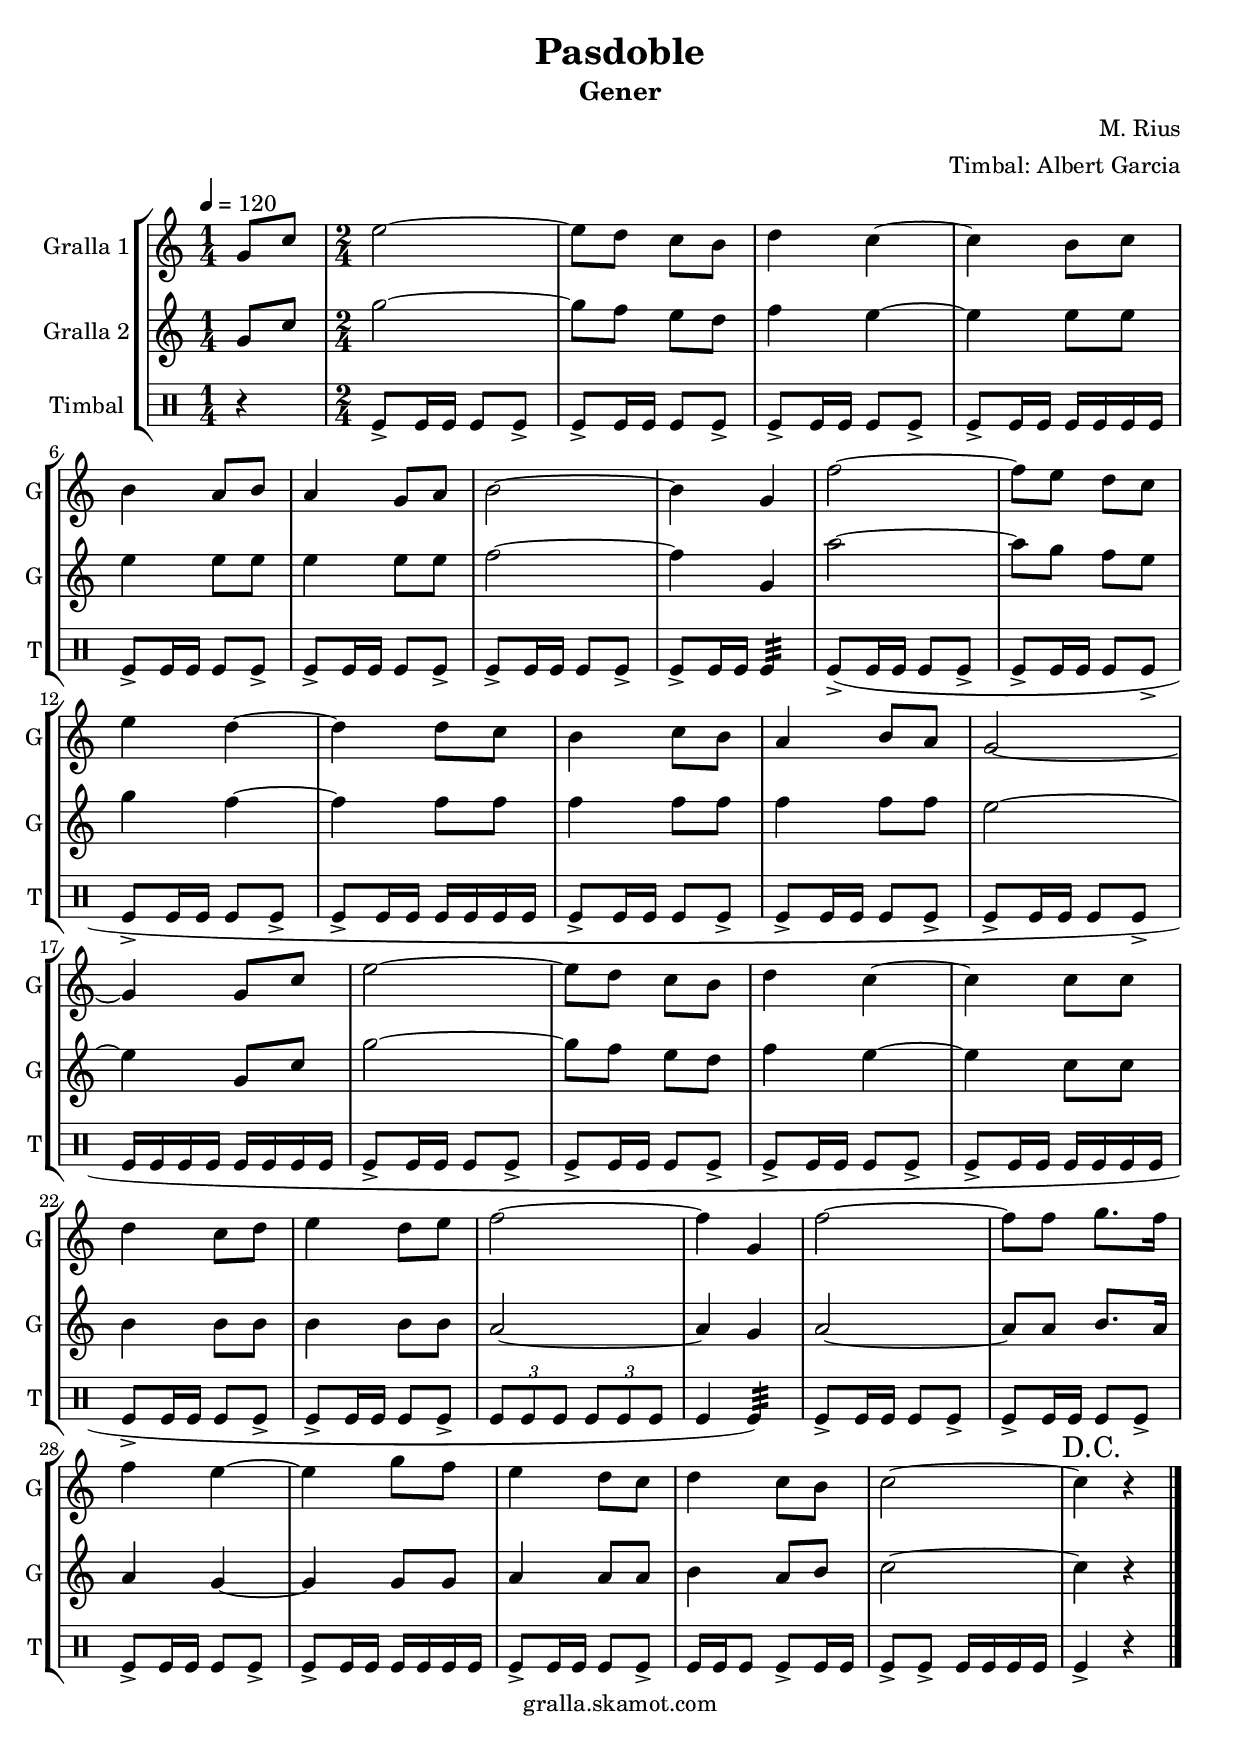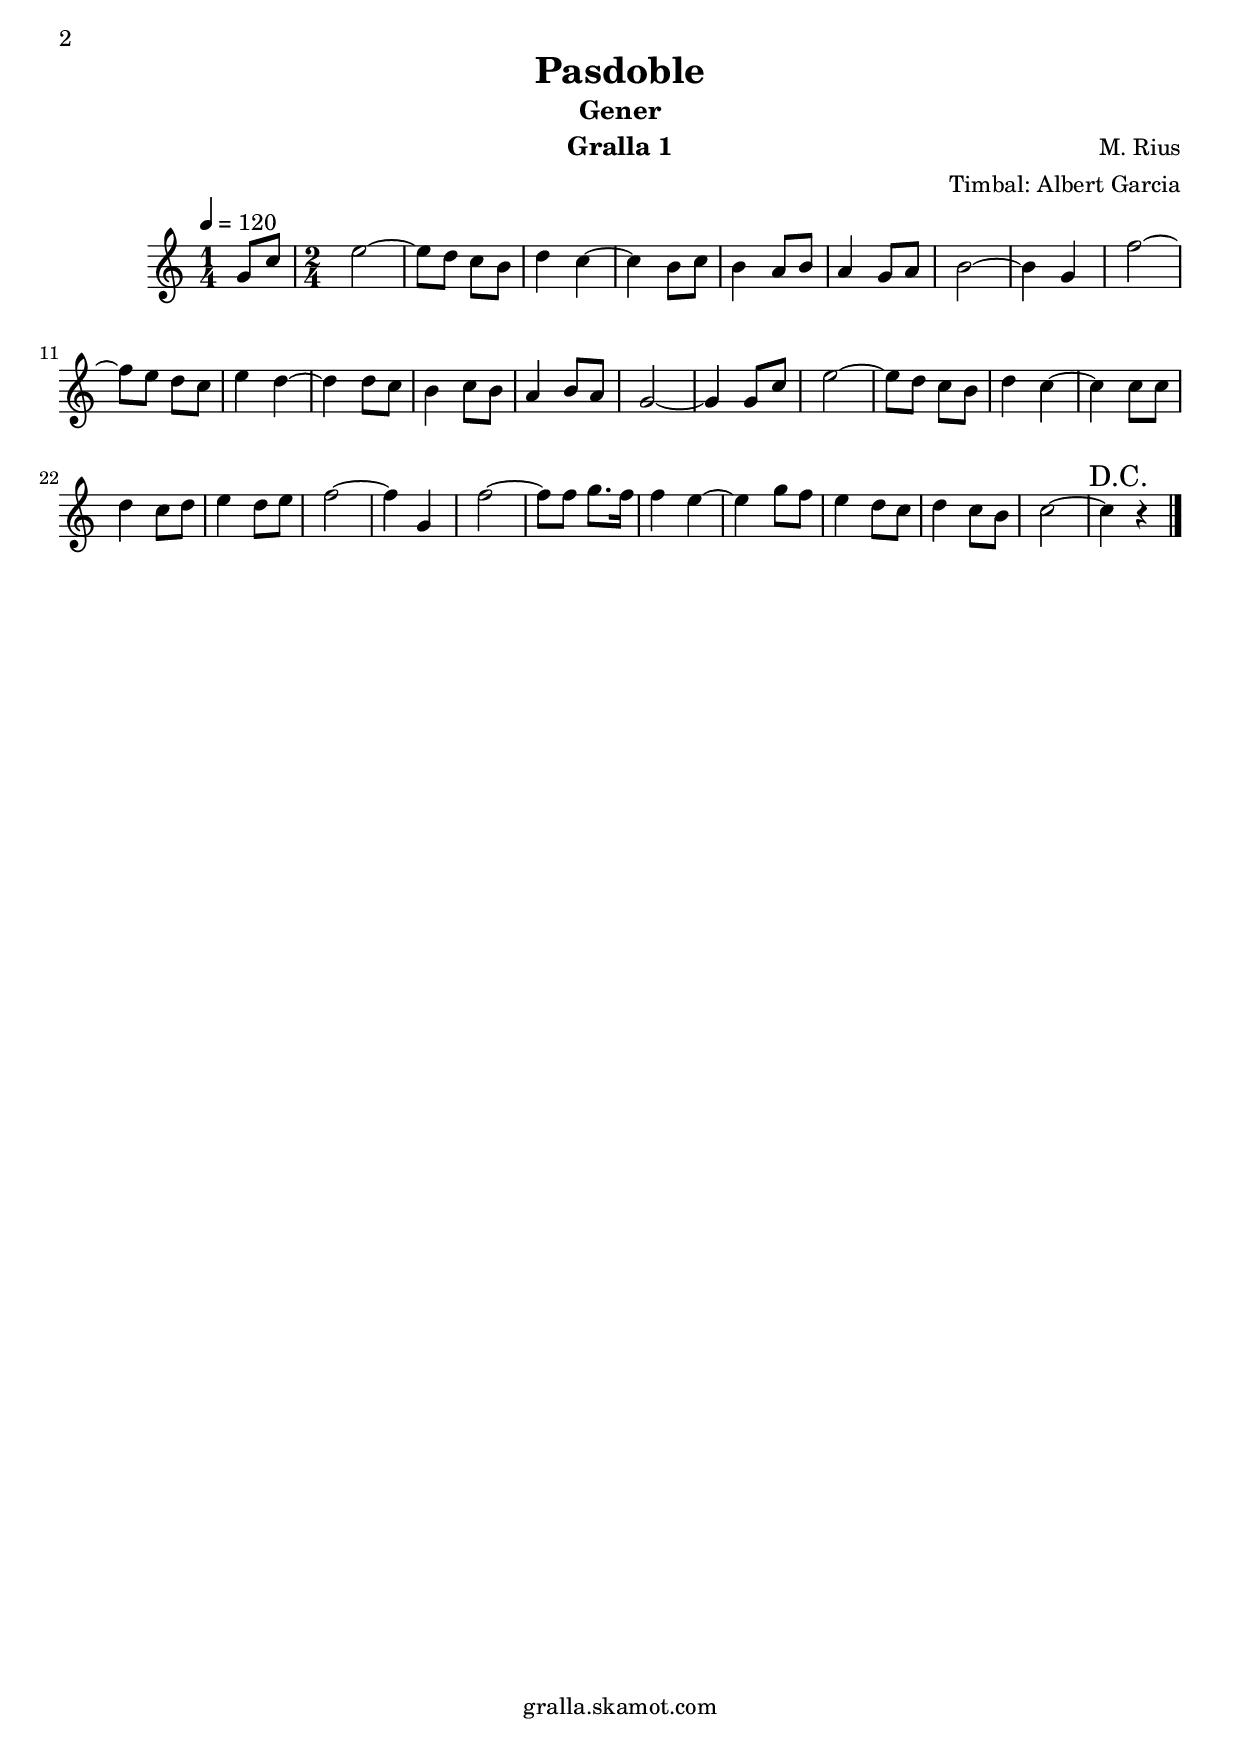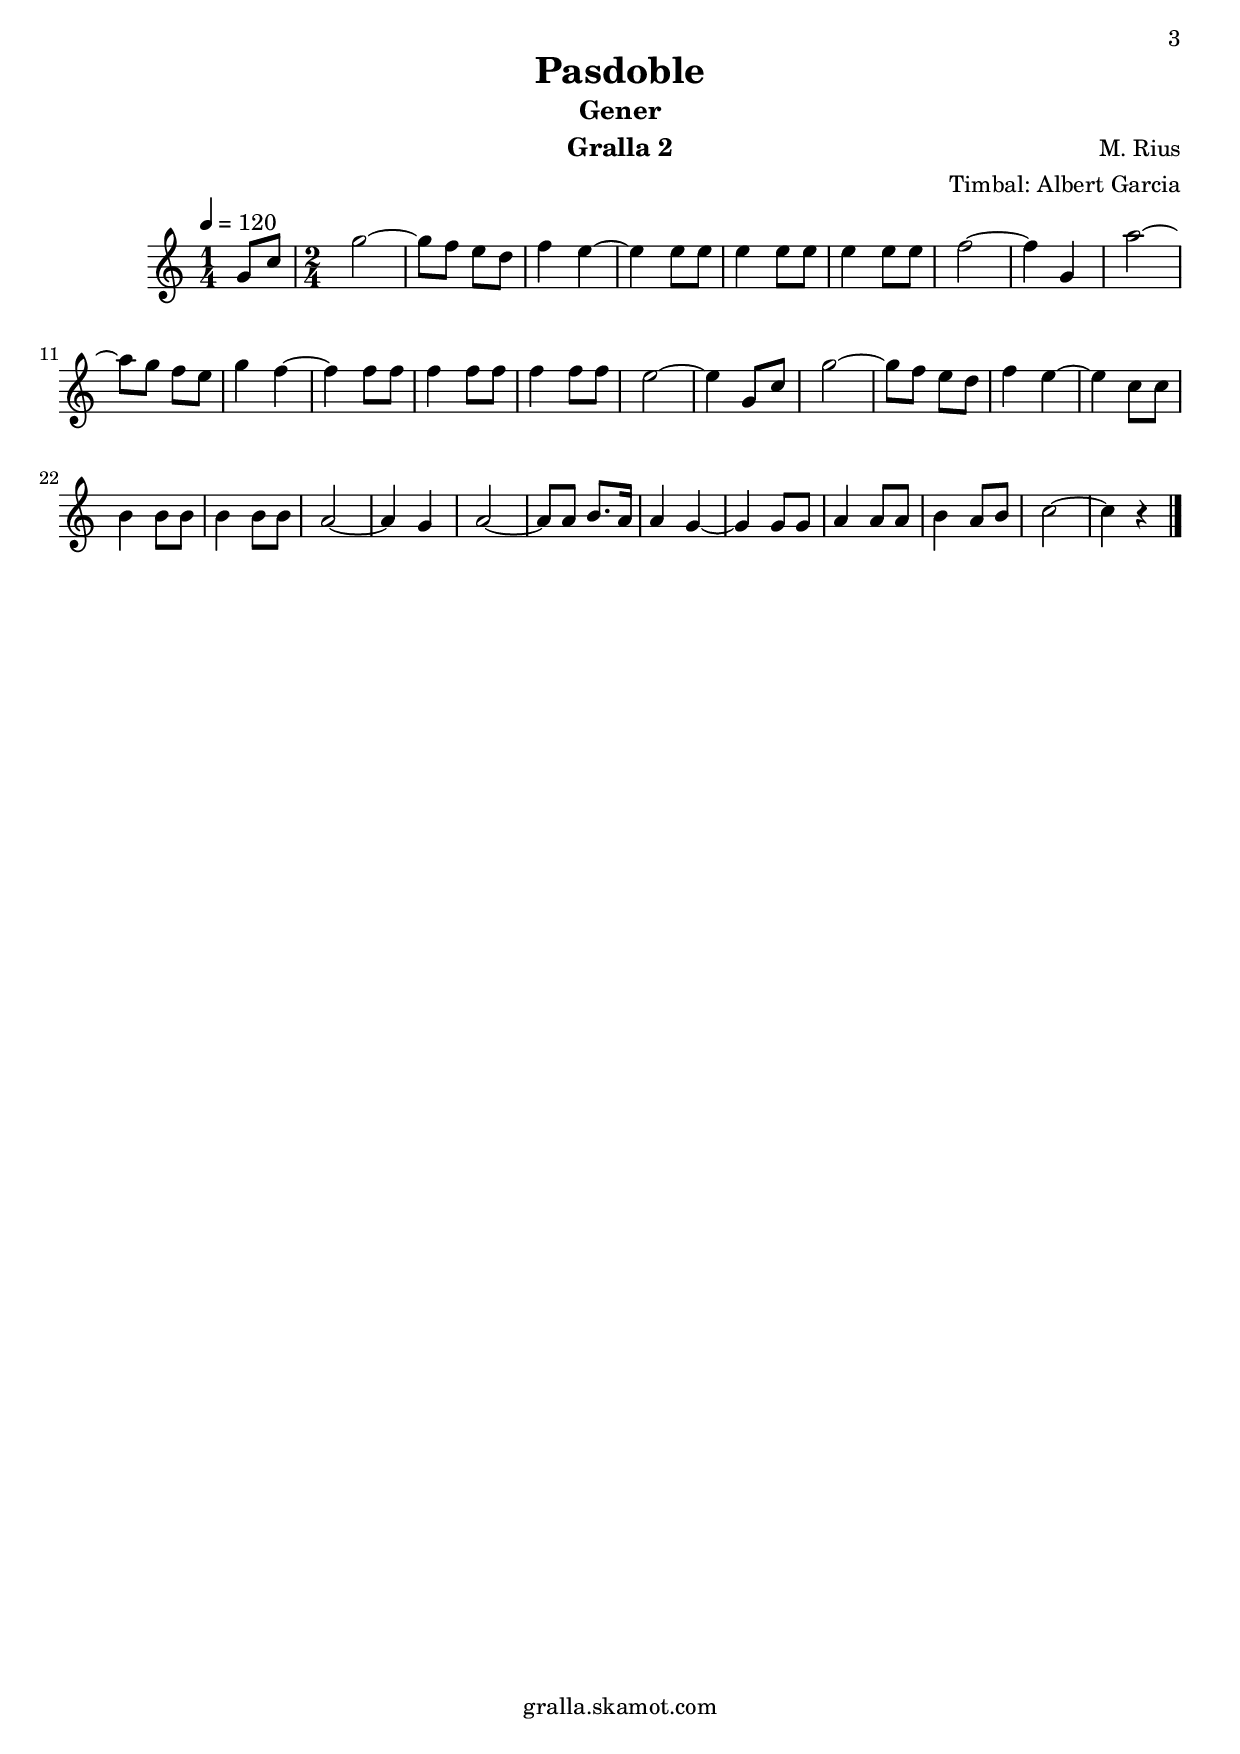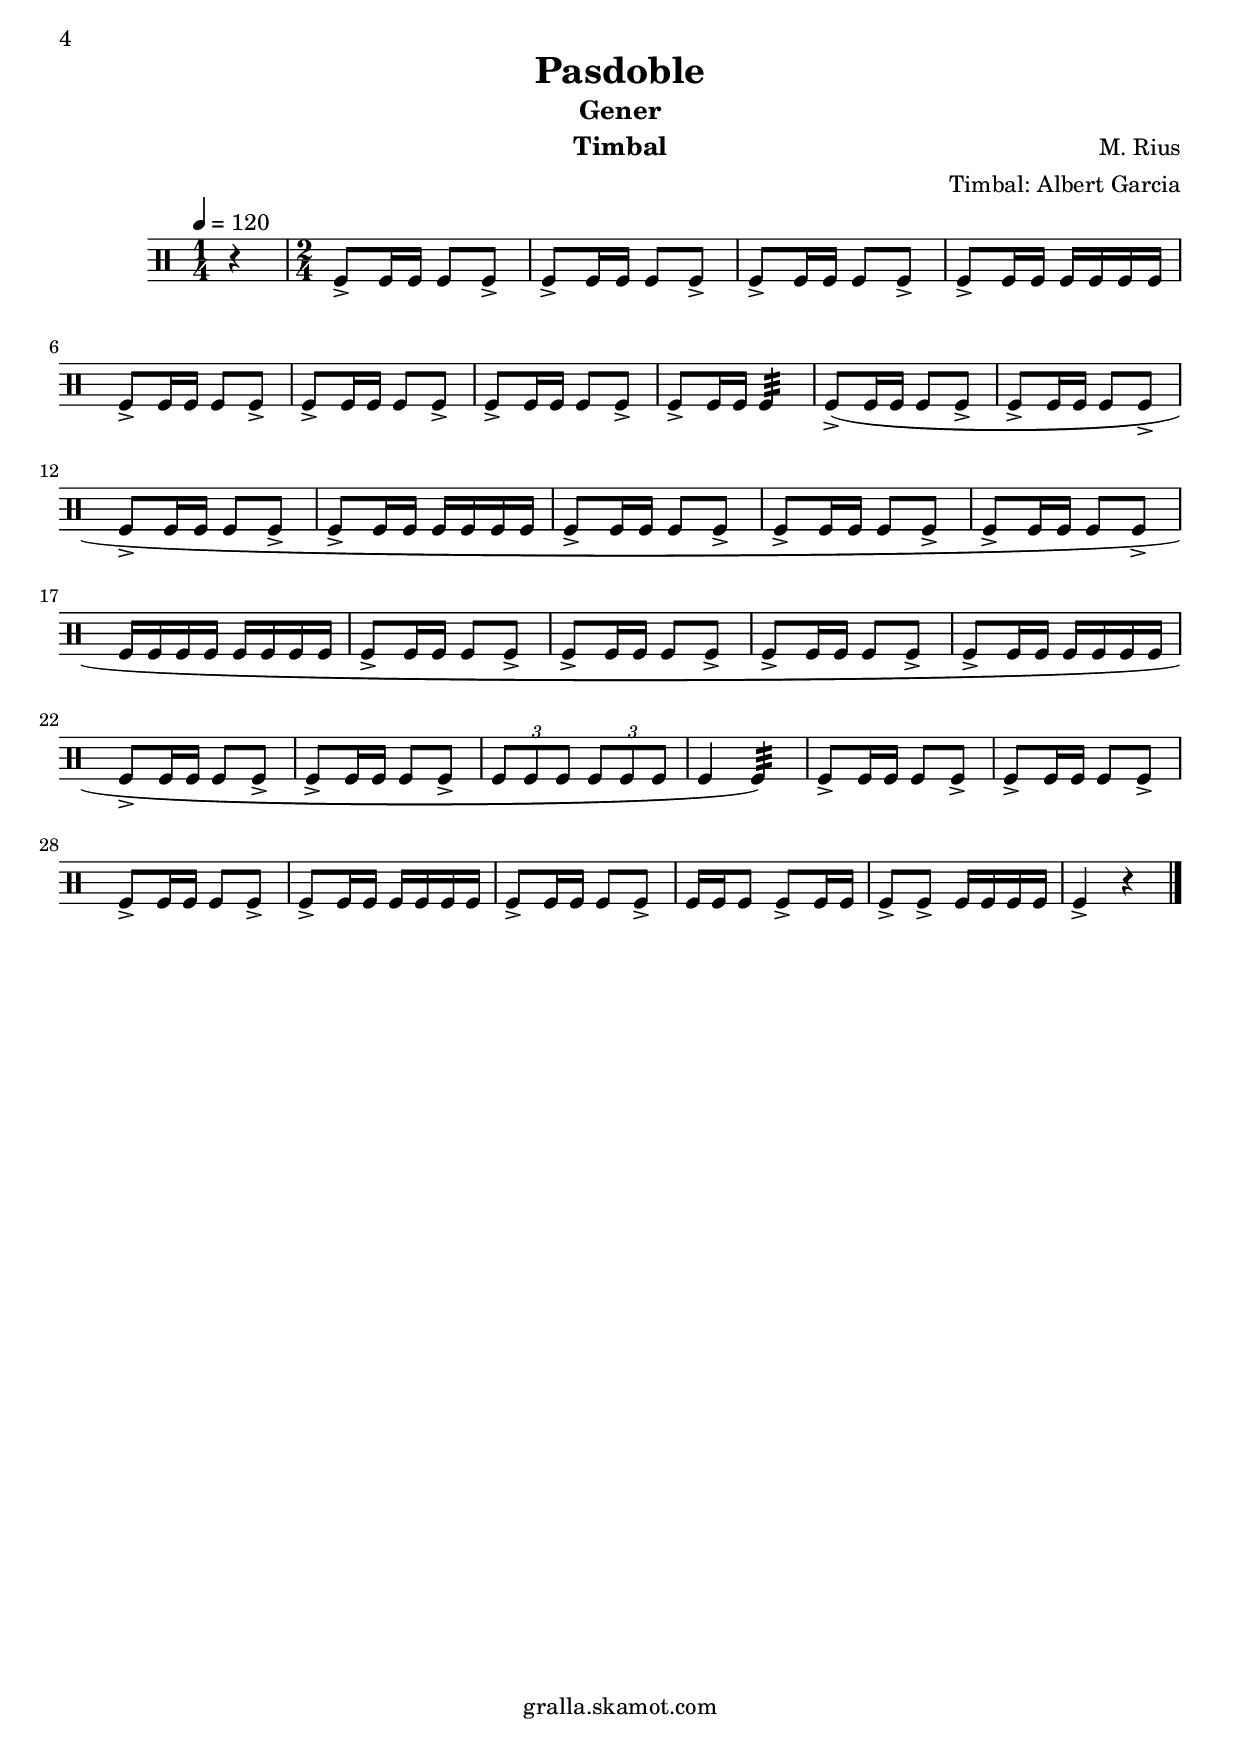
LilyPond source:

\version "2.16.2"

\header {
  dedication=""
  title="Pasdoble"
  subtitle="Gener"
  subsubtitle=""
  poet=""
  meter=""
  piece=""
  composer="M. Rius"
  arranger="Timbal: Albert Garcia"
  opus=""
  instrument=""
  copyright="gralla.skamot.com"
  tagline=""
}

liniaroAa =
\relative g'
{
  \tempo 4=120
  \clef treble
  \key c \major
  \time 1/4
  g8 c  |
  \time 2/4   e2 ~  |
  e8 d c b  |
  d4 c ~  |
  %05
  c4 b8 c  |
  b4 a8 b  |
  a4 g8 a  |
  b2 ~  |
  b4 g  |
  %10
  f'2 ~  |
  f8 e d c  |
  e4 d ~  |
  d4 d8 c  |
  b4 c8 b  |
  %15
  a4 b8 a  |
  g2 ~  |
  g4 g8 c  |
  e2 ~  |
  e8 d c b  |
  %20
  d4 c ~  |
  c4 c8 c  |
  d4 c8 d  |
  e4 d8 e  |
  f2 ~  |
  %25
  f4 g,  |
  f'2 ~  |
  f8 f g8. f16  |
  f4 e ~  |
  e4 g8 f  |
  %30
  e4 d8 c  |
  d4 c8 b  |
  c2 ~  |
  \mark "D.C." c4 r4  \bar "|." % kompletite
}

liniaroAb =
\relative g'
{
  \tempo 4=120
  \clef treble
  \key c \major
  \time 1/4
  g8 c  |
  \time 2/4   g'2 ~  |
  g8 f e d  |
  f4 e ~  |
  %05
  e4 e8 e  |
  e4 e8 e  |
  e4 e8 e  |
  f2 ~  |
  f4 g,  |
  %10
  a'2 ~  |
  a8 g f e  |
  g4 f ~  |
  f4 f8 f  |
  f4 f8 f  |
  %15
  f4 f8 f  |
  e2 ~  |
  e4 g,8 c  |
  g'2 ~  |
  g8 f e d  |
  %20
  f4 e ~  |
  e4 c8 c  |
  b4 b8 b  |
  b4 b8 b  |
  a2 ~  |
  %25
  a4 g  |
  a2 ~  |
  a8 a b8. a16  |
  a4 g ~  |
  g4 g8 g  |
  %30
  a4 a8 a  |
  b4 a8 b  |
  c2 ~  |
  c4 r4  \bar "|." % kompletite
}

liniaroAc =
\drummode
{
  \tempo 4=120
  \time 1/4
  r4  |
  \time 2/4   tomfl8-> tomfl16 tomfl tomfl8 tomfl->  |
  tomfl8-> tomfl16 tomfl tomfl8 tomfl->  |
  tomfl8-> tomfl16 tomfl tomfl8 tomfl->  |
  %05
  tomfl8-> tomfl16 tomfl tomfl tomfl tomfl tomfl  |
  tomfl8-> tomfl16 tomfl tomfl8 tomfl->  |
  tomfl8-> tomfl16 tomfl tomfl8 tomfl->  |
  tomfl8-> tomfl16 tomfl tomfl8 tomfl->  |
  tomfl8-> tomfl16 tomfl tomfl4:32   |
  %10
  tomfl8-> ( tomfl16 tomfl tomfl8 tomfl->  |
  tomfl8-> tomfl16 tomfl tomfl8 tomfl->  |
  tomfl8-> tomfl16 tomfl tomfl8 tomfl->  |
  tomfl8-> tomfl16 tomfl tomfl tomfl tomfl tomfl  |
  tomfl8-> tomfl16 tomfl tomfl8 tomfl->  |
  %15
  tomfl8-> tomfl16 tomfl tomfl8 tomfl->  |
  tomfl8-> tomfl16 tomfl tomfl8 tomfl->  |
  tomfl16 tomfl tomfl tomfl tomfl tomfl tomfl tomfl  |
  tomfl8-> tomfl16 tomfl tomfl8 tomfl->  |
  tomfl8-> tomfl16 tomfl tomfl8 tomfl->  |
  %20
  tomfl8-> tomfl16 tomfl tomfl8 tomfl->  |
  tomfl8-> tomfl16 tomfl tomfl tomfl tomfl tomfl  |
  tomfl8-> tomfl16 tomfl tomfl8 tomfl->  |
  tomfl8-> tomfl16 tomfl tomfl8 tomfl->  |
  \times 2/3 { tomfl8 tomfl tomfl } \times 2/3 { tomfl tomfl tomfl }  |
  %25
  tomfl4 tomfl:32 )  |
  tomfl8->  tomfl16 tomfl tomfl8 tomfl->  |
  tomfl8-> tomfl16 tomfl tomfl8 tomfl->  |
  tomfl8-> tomfl16 tomfl tomfl8 tomfl->  |
  tomfl8-> tomfl16 tomfl tomfl tomfl tomfl tomfl  |
  %30
  tomfl8-> tomfl16 tomfl tomfl8 tomfl->  |
  tomfl16 tomfl tomfl8 tomfl-> tomfl16 tomfl  |
  tomfl8-> tomfl-> tomfl16 tomfl tomfl tomfl  |
  tomfl4-> r4  \bar "|." % kompletite
}

\bookpart {
  \score {
    \new StaffGroup {
      \override Score.RehearsalMark.self-alignment-X = #LEFT
      <<
        \new Staff \with {instrumentName = #"Gralla 1" shortInstrumentName = #"G"} \liniaroAa
        \new Staff \with {instrumentName = #"Gralla 2" shortInstrumentName = #"G"} \liniaroAb
        \new DrumStaff \with {instrumentName = #"Timbal" shortInstrumentName = #"T"} \liniaroAc
      >>
    }
    \layout {}
  }
  \score { \unfoldRepeats
    \new StaffGroup {
      \override Score.RehearsalMark.self-alignment-X = #LEFT
      <<
        \new Staff \with {instrumentName = #"Gralla 1" shortInstrumentName = #"G"} \liniaroAa
        \new Staff \with {instrumentName = #"Gralla 2" shortInstrumentName = #"G"} \liniaroAb
        \new DrumStaff \with {instrumentName = #"Timbal" shortInstrumentName = #"T"} \liniaroAc
      >>
    }
    \midi {
      \set Staff.midiInstrument = "oboe"
      \set DrumStaff.midiInstrument = "drums"
    }
  }
}

\bookpart {
  \header {instrument="Gralla 1"}
  \score {
    \new StaffGroup {
      \override Score.RehearsalMark.self-alignment-X = #LEFT
      <<
        \new Staff \liniaroAa
      >>
    }
    \layout {}
  }
  \score { \unfoldRepeats
    \new StaffGroup {
      \override Score.RehearsalMark.self-alignment-X = #LEFT
      <<
        \new Staff \liniaroAa
      >>
    }
    \midi {
      \set Staff.midiInstrument = "oboe"
      \set DrumStaff.midiInstrument = "drums"
    }
  }
}

\bookpart {
  \header {instrument="Gralla 2"}
  \score {
    \new StaffGroup {
      \override Score.RehearsalMark.self-alignment-X = #LEFT
      <<
        \new Staff \liniaroAb
      >>
    }
    \layout {}
  }
  \score { \unfoldRepeats
    \new StaffGroup {
      \override Score.RehearsalMark.self-alignment-X = #LEFT
      <<
        \new Staff \liniaroAb
      >>
    }
    \midi {
      \set Staff.midiInstrument = "oboe"
      \set DrumStaff.midiInstrument = "drums"
    }
  }
}

\bookpart {
  \header {instrument="Timbal"}
  \score {
    \new StaffGroup {
      \override Score.RehearsalMark.self-alignment-X = #LEFT
      <<
        \new DrumStaff \liniaroAc
      >>
    }
    \layout {}
  }
  \score { \unfoldRepeats
    \new StaffGroup {
      \override Score.RehearsalMark.self-alignment-X = #LEFT
      <<
        \new DrumStaff \liniaroAc
      >>
    }
    \midi {
      \set Staff.midiInstrument = "oboe"
      \set DrumStaff.midiInstrument = "drums"
    }
  }
}

